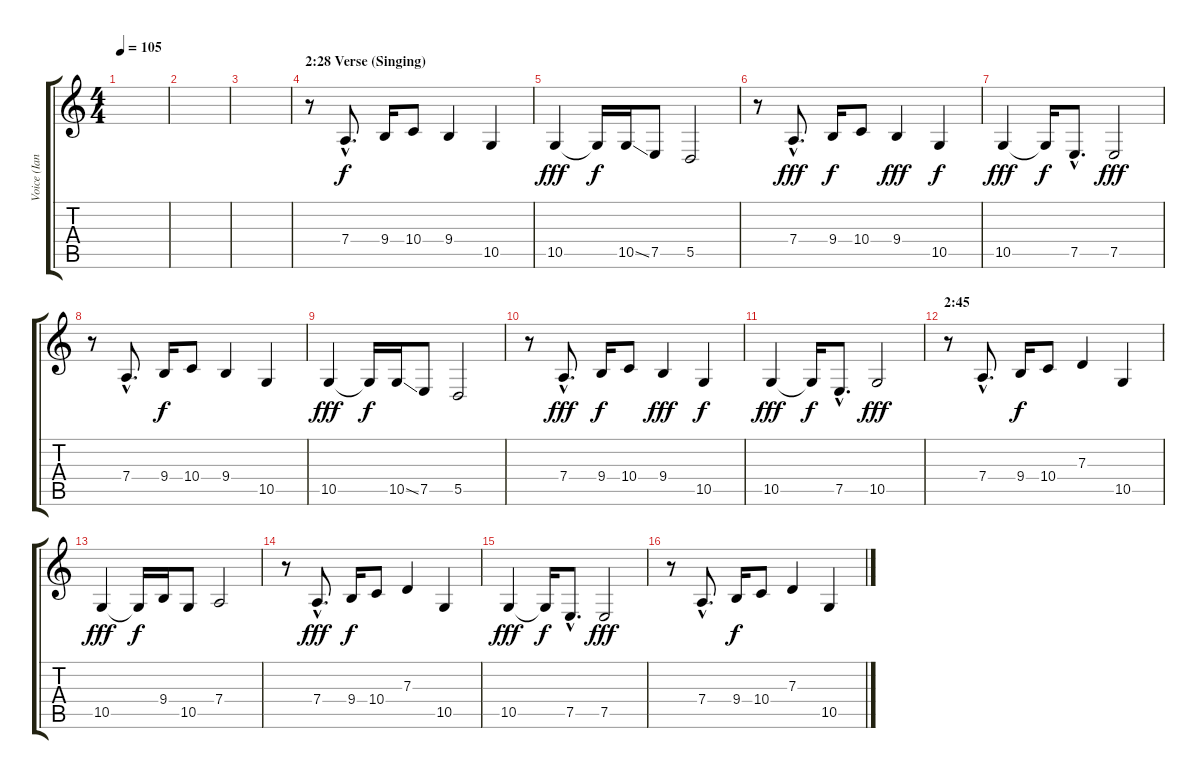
\track ("Voice (Ian Gillian)" "Voice (Ian") {instrument bassoon}
\staff {score tabs}
\tuning (E4 B3 G3 D3 A2 E2) {hide}
\ts (4 4)
\tempo 105
\clef g2
\ks c
|
|
|
\section ("" "2:28 Verse (Singing)")
r.8 7.4{hac}.8{d} 9.4.16{dy f} 10.4.8 9.4.4 10.5.4 |
10.5.4{dy fff} 10.5{t}.16{dy f} 10.5{ss}.16 7.5.8 5.5.2 |
r.8 7.4{hac}.8{d dy fff} 9.4.16{dy f} 10.4.8 9.4.4{dy fff} 10.5.4{dy f} |
10.5.4{dy fff} 10.5{t}.16{dy f} 7.5{hac}.8{d} 7.5.2{dy fff} |
r.8 7.4{hac}.8{d} 9.4.16{dy f} 10.4.8 9.4.4 10.5.4 |
10.5.4{dy fff} 10.5{t}.16{dy f} 10.5{ss}.16 7.5.8 5.5.2 |
r.8 7.4{hac}.8{d dy fff} 9.4.16{dy f} 10.4.8 9.4.4{dy fff} 10.5.4{dy f} |
10.5.4{dy fff} 10.5{t}.16{dy f} 7.5{hac}.8{d} 10.5.2{dy fff} |
\section ("" "2:45")
r.8 7.4{hac}.8{d} 9.4.16{dy f} 10.4.8 7.3.4 10.5.4 |
10.5.4{dy fff} 10.5{t}.16{dy f} 9.4.16 10.5.8 7.4.2 |
r.8 7.4{hac}.8{d dy fff} 9.4.16{dy f} 10.4.8 7.3.4 10.5.4 |
10.5.4{dy fff} 10.5{t}.16{dy f} 7.5{hac}.8{d} 7.5.2{dy fff} |
r.8 7.4{hac}.8{d} 9.4.16{dy f} 10.4.8 7.3.4 10.5.4
